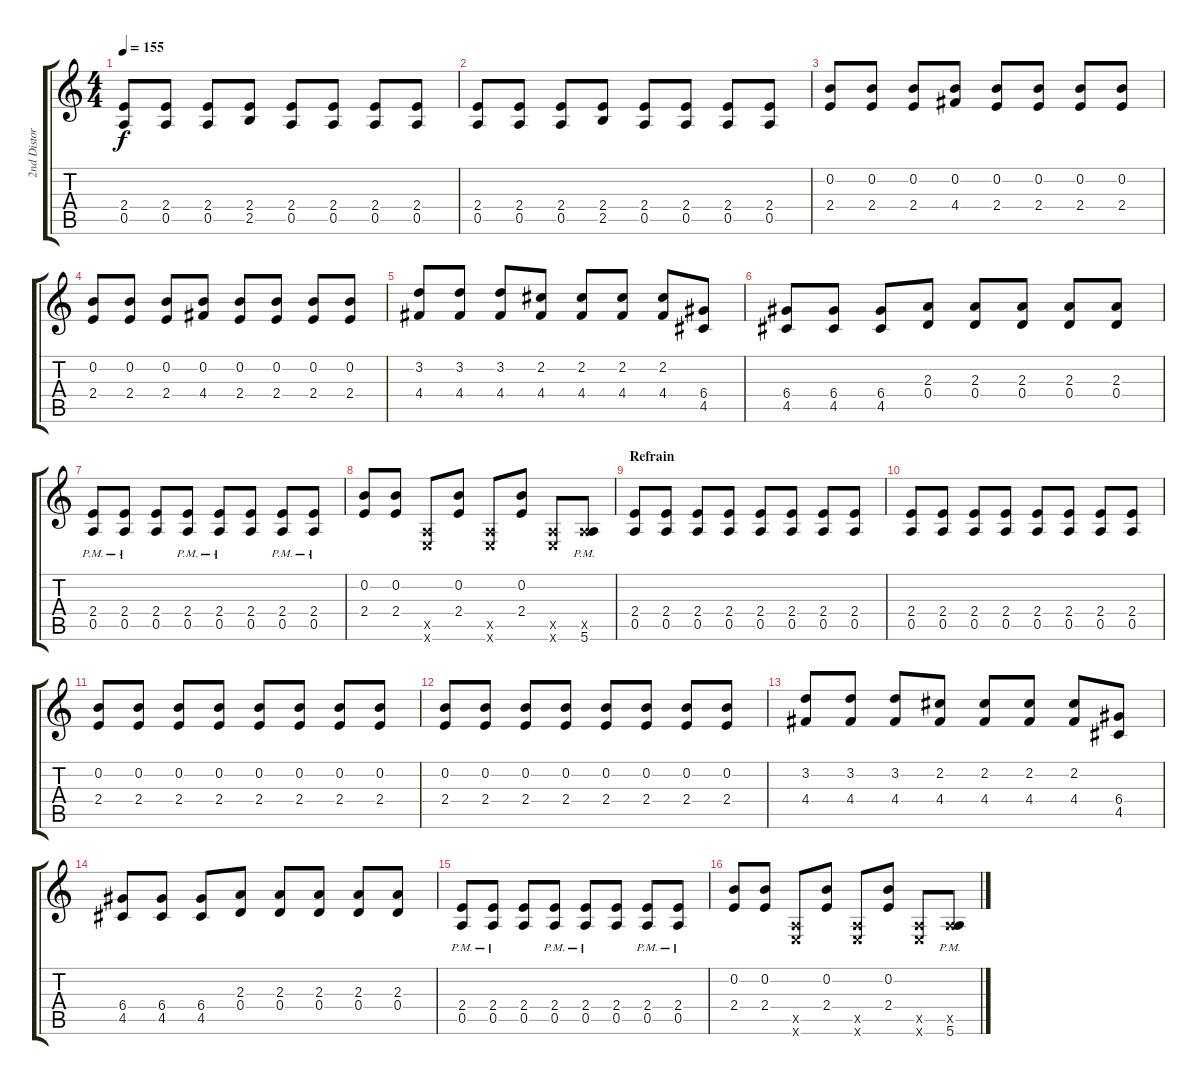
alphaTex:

\track ("2nd Distortion" "2nd Distor") {instrument distortionguitar}
\staff {score tabs}
\tuning (E4 B3 G3 D3 A2 E2) {hide}
\ts (4 4)
\tempo 155
\clef g2
\ks c
(2.4 0.5).8{dy f instrument distortionguitar} (2.4 0.5).8 (2.4 0.5).8 (2.4 2.5).8 (2.4 0.5).8 (2.4 0.5).8 (2.4 0.5).8 (2.4 0.5).8 |
(2.4 0.5).8 (2.4 0.5).8 (2.4 0.5).8 (2.4 2.5).8 (2.4 0.5).8 (2.4 0.5).8 (2.4 0.5).8 (2.4 0.5).8 |
(0.2 2.4).8 (0.2 2.4).8 (0.2 2.4).8 (0.2 4.4).8 (0.2 2.4).8 (0.2 2.4).8 (0.2 2.4).8 (0.2 2.4).8 |
(0.2 2.4).8 (0.2 2.4).8 (0.2 2.4).8 (0.2 4.4).8 (0.2 2.4).8 (0.2 2.4).8 (0.2 2.4).8 (0.2 2.4).8 |
(3.2 4.4).8 (3.2 4.4).8 (3.2 4.4).8 (2.2 4.4).8 (2.2 4.4).8 (2.2 4.4).8 (2.2 4.4).8 (6.4 4.5).8 |
(6.4 4.5).8 (6.4 4.5).8 (6.4 4.5).8 (2.3 0.4).8 (2.3 0.4).8 (2.3 0.4).8 (2.3 0.4).8 (2.3 0.4).8 |
(2.4{pm} 0.5{pm}).8 (2.4{pm} 0.5{pm}).8 (2.4 0.5).8 (2.4{pm} 0.5{pm}).8 (2.4{pm} 0.5{pm}).8 (2.4 0.5).8 (2.4{pm} 0.5{pm}).8 (2.4{pm} 0.5{pm}).8 |
(0.2 2.4).8 (0.2 2.4).8 (0.5{x} 0.6{x}).8 (0.2 2.4).8 (0.5{x} 0.6{x}).8 (0.2 2.4).8 (0.5{x} 0.6{x}).8 (0.5{x} 5.6{pm}).8 |
\section ("" "Refrain")
(2.4 0.5).8 (2.4 0.5).8 (2.4 0.5).8 (2.4 0.5).8 (2.4 0.5).8 (2.4 0.5).8 (2.4 0.5).8 (2.4 0.5).8 |
(2.4 0.5).8 (2.4 0.5).8 (2.4 0.5).8 (2.4 0.5).8 (2.4 0.5).8 (2.4 0.5).8 (2.4 0.5).8 (2.4 0.5).8 |
(0.2 2.4).8 (0.2 2.4).8 (0.2 2.4).8 (0.2 2.4).8 (0.2 2.4).8 (0.2 2.4).8 (0.2 2.4).8 (0.2 2.4).8 |
(0.2 2.4).8 (0.2 2.4).8 (0.2 2.4).8 (0.2 2.4).8 (0.2 2.4).8 (0.2 2.4).8 (0.2 2.4).8 (0.2 2.4).8 |
(3.2 4.4).8 (3.2 4.4).8 (3.2 4.4).8 (2.2 4.4).8 (2.2 4.4).8 (2.2 4.4).8 (2.2 4.4).8 (6.4 4.5).8 |
(6.4 4.5).8 (6.4 4.5).8 (6.4 4.5).8 (2.3 0.4).8 (2.3 0.4).8 (2.3 0.4).8 (2.3 0.4).8 (2.3 0.4).8 |
(2.4{pm} 0.5{pm}).8 (2.4{pm} 0.5{pm}).8 (2.4 0.5).8 (2.4{pm} 0.5{pm}).8 (2.4{pm} 0.5{pm}).8 (2.4 0.5).8 (2.4{pm} 0.5{pm}).8 (2.4{pm} 0.5{pm}).8 |
(0.2 2.4).8 (0.2 2.4).8 (0.5{x} 0.6{x}).8 (0.2 2.4).8 (0.5{x} 0.6{x}).8 (0.2 2.4).8 (0.5{x} 0.6{x}).8 (0.5{x} 5.6{pm}).8
